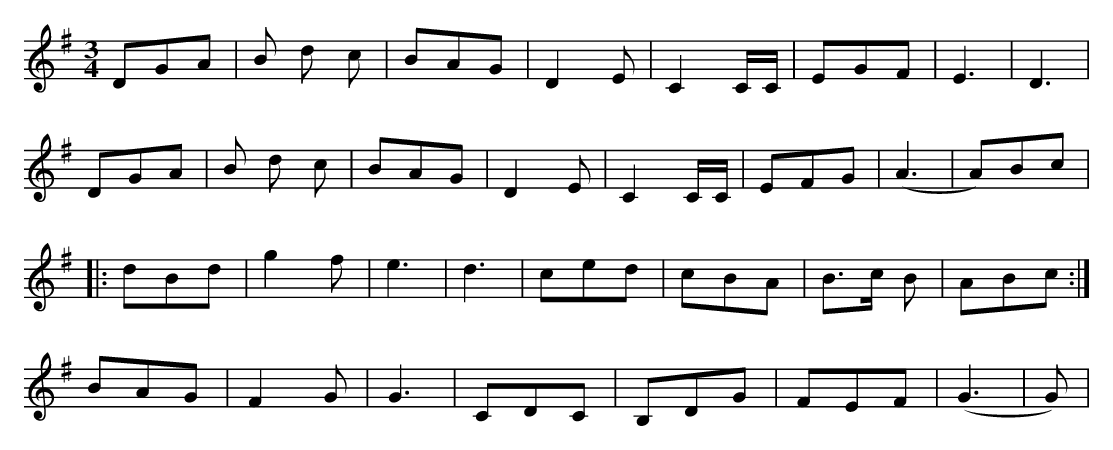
X:1
M:3/4
K:G
DGA|B d c|BAG|D2 E| C2 C/C/|EGF|E3|D3|
DGA|B d c|BAG|D2 E|C2 C/C/|EFG|(A3|A)Bc|
|:dBd|g2f|e3|d3|ced|cBA|B>c B|ABc:|
BAG|F2G|G3|CDC|B,DG|FEF|(G3|G)|
